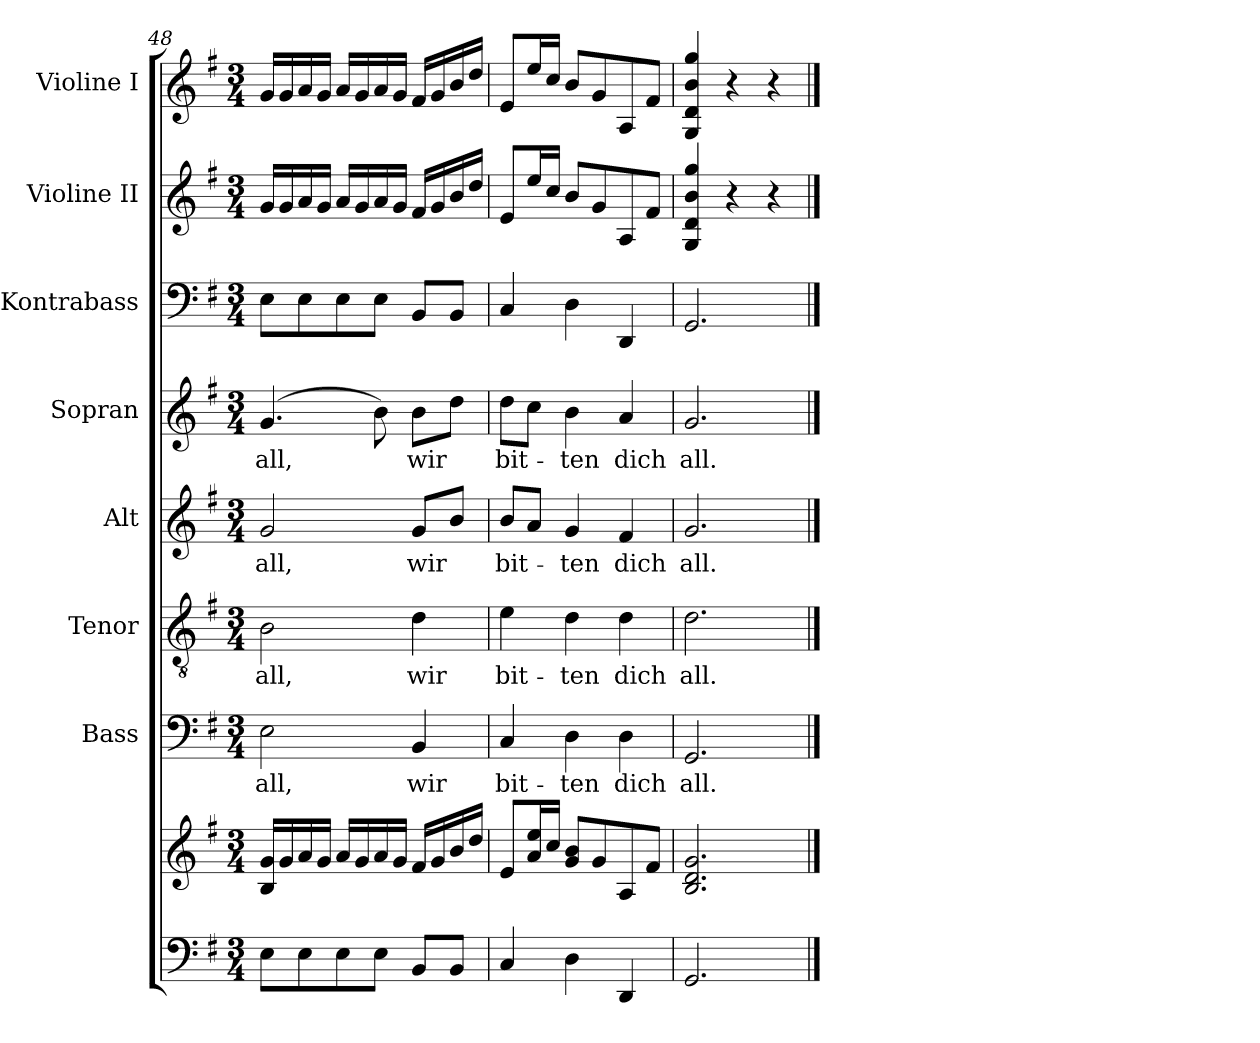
**kern	**kern	**kern	**text	**kern	**text	**kern	**text	**kern	**text	**kern	**kern	**kern
*part8	*part8	*part7	*part7	*part6	*part6	*part5	*part5	*part4	*part4	*part3	*part2	*part1
*staff9	*staff8	*staff7	*staff7	*staff6	*staff6	*staff5	*staff5	*staff4	*staff4	*staff3	*staff2	*staff1
*	*	*I"Bass	*	*I"Tenor	*	*I"Alt	*	*I"Sopran	*	*I"Kontrabass	*I"Violine II	*I"Violine I
*	*	*I'B.	*	*I'T.	*	*I'A.	*	*I'S.	*	*I'Kb.	*I'Vl. II	*I'Vl. I
*clefF4	*clefG2	*clefF4	*	*clefGv2	*	*clefG2	*	*clefG2	*	*clefF4	*clefG2	*clefG2
*	*	*	*	*	*	*	*	*	*	*ITrd7c12	*	*
*k[f#]	*k[f#]	*k[f#]	*	*k[f#]	*	*k[f#]	*	*k[f#]	*	*k[f#]	*k[f#]	*k[f#]
*G:	*G:	*G:	*	*G:	*	*G:	*	*G:	*	*G:	*G:	*G:
*M3/4	*M3/4	*M3/4	*	*M3/4	*	*M3/4	*	*M3/4	*	*M3/4	*M3/4	*M3/4
=48	=48	=48	=48	=48	=48	=48	=48	=48	=48	=48	=48	=48
!	!	!	!LO:LY:b	!	!LO:LY:b	!	!LO:LY:b	!	!LO:LY:b	!	!	!
8E\L	16B/ 16g/LL	2E\	all,	2B\	all,	2g/	all,	(4.g/	all,	8EE\L	16g/LL	16g/LL
.	16g/	.	.	.	.	.	.	.	.	.	16g/	16g/
8E\	16a/	.	.	.	.	.	.	.	.	8EE\	16a/	16a/
.	16g/JJ	.	.	.	.	.	.	.	.	.	16g/JJ	16g/JJ
8E\	16a/LL	.	.	.	.	.	.	.	.	8EE\	16a/LL	16a/LL
.	16g/	.	.	.	.	.	.	.	.	.	16g/	16g/
8E\J	16a/	.	.	.	.	.	.	8b\)	.	8EE\J	16a/	16a/
.	16g/JJ	.	.	.	.	.	.	.	.	.	16g/JJ	16g/JJ
!	!	!	!LO:LY:b	!	!LO:LY:b	!	!LO:LY:b	!	!LO:LY:b	!	!	!
8BB/L	16f#/LL	4BB/	wir	4d\	wir	8g/L	wir	8b\L	wir	8BBB/L	16f#/LL	16f#/LL
.	16g/	.	.	.	.	.	.	.	.	.	16g/	16g/
8BB/J	16b/	.	.	.	.	8b/J	.	8dd\J	.	8BBB/J	16b/	16b/
.	16dd/JJ	.	.	.	.	.	.	.	.	.	16dd/JJ	16dd/JJ
=49	=49	=49	=49	=49	=49	=49	=49	=49	=49	=49	=49	=49
!	!	!	!LO:LY:b	!	!LO:LY:b	!	!LO:LY:b	!	!LO:LY:b	!	!	!
4C/	8e/L	4C/	bit-	4e\	bit-	8b/L	bit-	8dd\L	bit-	4CC/	8e/L	8e/L
.	16a/ 16ee/L	.	.	.	.	8a/J	.	8cc\J	.	.	16ee/L	16ee/L
.	16cc/JJ	.	.	.	.	.	.	.	.	.	16cc/JJ	16cc/JJ
!	!	!	!LO:LY:b	!	!LO:LY:b	!	!LO:LY:b	!	!LO:LY:b	!	!	!
4D\	8g/ 8b/L	4D\	-ten	4d\	-ten	4g/	-ten	4b\	-ten	4DD\	8b/L	8b/L
.	8g/	.	.	.	.	.	.	.	.	.	8g/	8g/
!	!	!	!LO:LY:b	!	!LO:LY:b	!	!LO:LY:b	!	!LO:LY:b	!	!	!
4DD/	8A/	4D\	dich	4d\	dich	4f#/	dich	4a/	dich	4DDD/	8A/	8A/
.	8f#/J	.	.	.	.	.	.	.	.	.	8f#/J	8f#/J
=50	=50	=50	=50	=50	=50	=50	=50	=50	=50	=50	=50	=50
!	!	!	!LO:LY:b	!	!LO:LY:b	!	!LO:LY:b	!	!LO:LY:b	!	!	!
2.GG/	2.B/ 2.d/ 2.g/	2.GG/	all.	2.d\	all.	2.g/	all.	2.g/	all.	2.GGG/	4G/ 4d/ 4b/ 4gg/	4G/ 4d/ 4b/ 4gg/
.	.	.	.	.	.	.	.	.	.	.	4r	4r
.	.	.	.	.	.	.	.	.	.	.	4r	4r
==	==	==	==	==	==	==	==	==	==	==	==	==
*-	*-	*-	*-	*-	*-	*-	*-	*-	*-	*-	*-	*-
